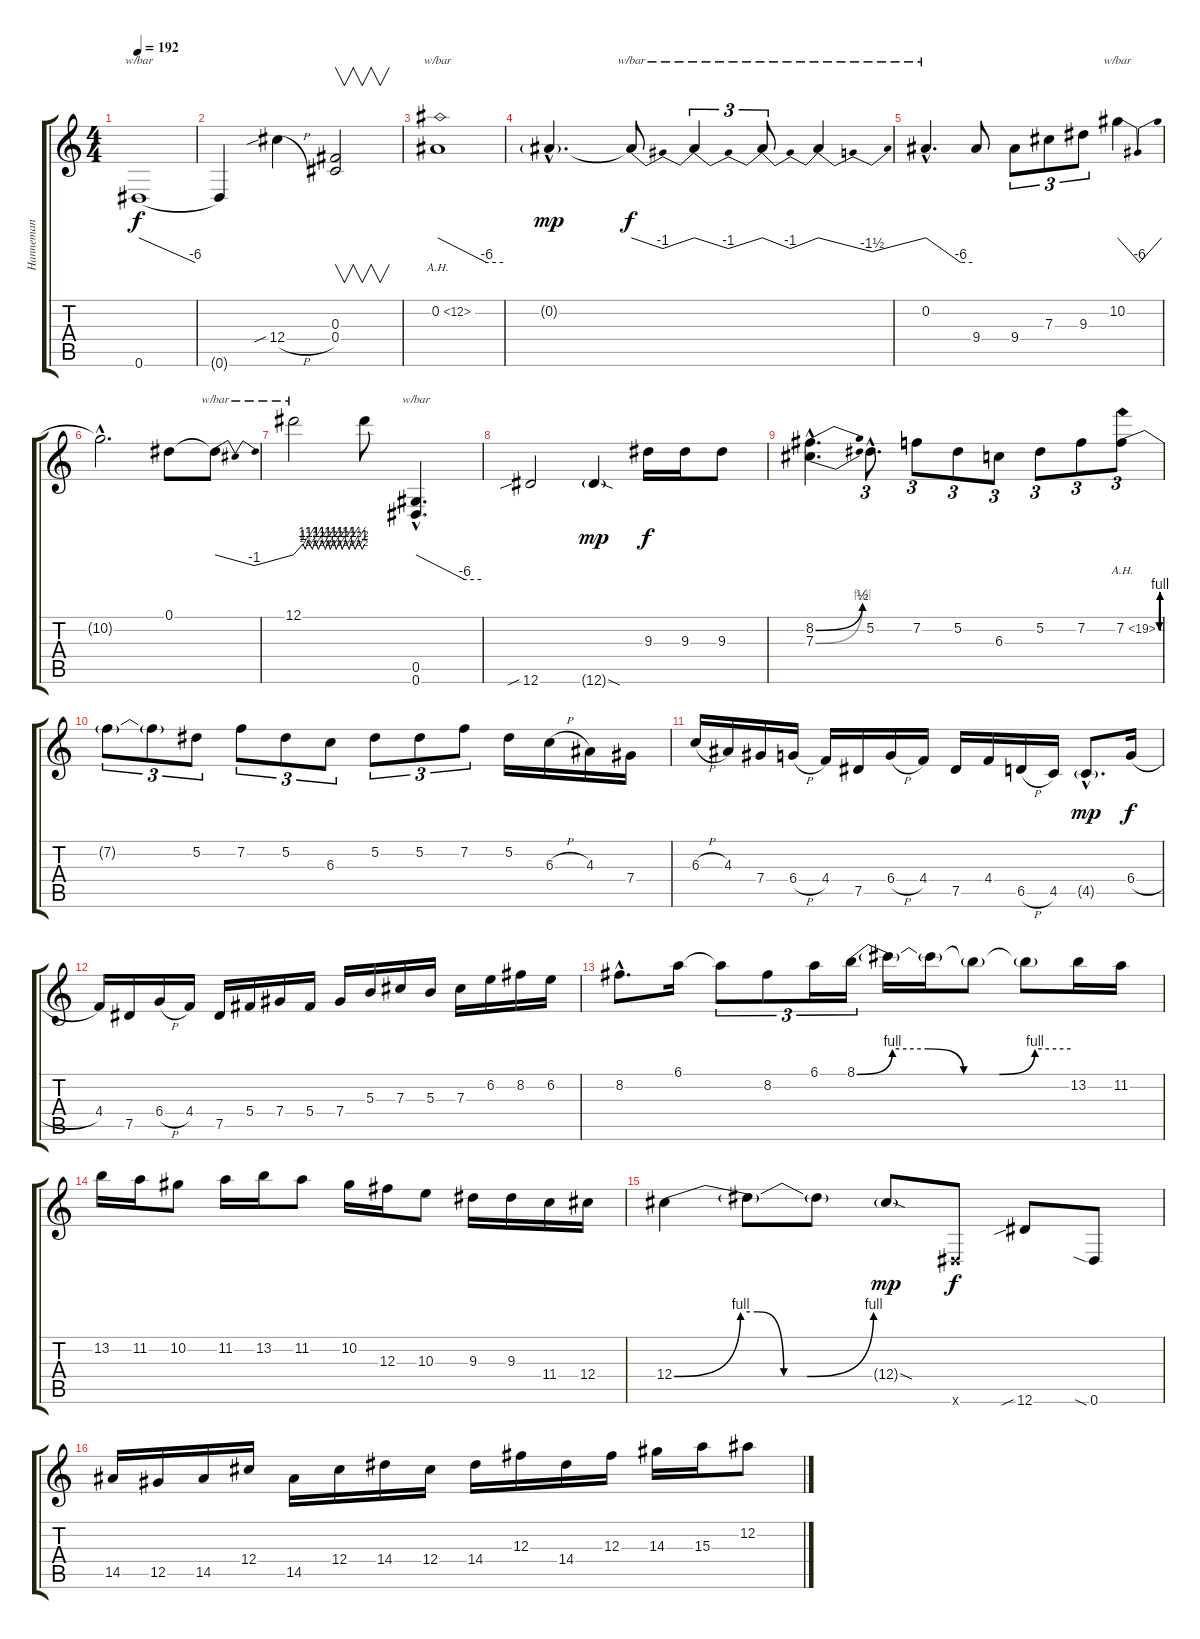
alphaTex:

\track (" Hanneman solo" " Hanneman ") {instrument distortionguitar}
\staff {score tabs}
\tuning (Eb4 Bb3 Gb3 Db3 Ab2 Eb2) {hide}
\ts (4 4)
\tempo 192
\clef g2
\ks c
0.6.1{tbe (dive default 0 0 60 -24) dy f} |
0.6{t}.4 12.4{sib h}.4 (0.3 0.4).2{v} |
0.2{ah 12}.1{tbe (custom default 0 0 45 -24 60 -24)} |
0.2{g hac}.4{d dy mp} 0.2{t}.8{tbe (dip default 0 0 30 -4 60 0) dy f} 0.2{t}.4{tu (3 2) tbe (dip default 0 0 30 -4 60 0)} 0.2{t}.8{tu (3 2) tbe (dip default 0 0 30 -4 60 0)} 0.2{t}.4{tbe (dip default 0 0 30 -6 60 0)} |
0.2{hac}.4{d tbe (custom default 0 0 45 -24 60 -24)} 9.4.8 9.4.8{tu (3 2)} 7.3.8{tu (3 2)} 9.3.8{tu (3 2)} 10.2.4{tbe (dip default 0 0 50 -24 60 0)} |
10.2{hac t}.2{d} 0.1.8 0.1{t}.8{tbe (dip default 0 0 30 -4 60 0)} |
12.1.2{tbe (custom default 0 0 8 4 10 2 12 6 16 2 18 6 21 2 24 6 27 2 29 6 31 2 34 6 36 2 39 6 41 2 44 6 47 2 49 6 52 2 55 6 58 2 60 4)} 12.1{t}.8 (0.5{hac} 0.6{hac}).4{d tbe (custom default 0 0 45 -24 60 -24)} |
12.6{sib}.2 12.6{sod g}.4{dy mp} 9.3.16{dy f} 9.3.16 9.3.8 |
(8.2{be (bend 0 0 60 2) hac} 7.3{be (bend 0 0 60 4) hac}).4{d} 5.2{hac}.8{d tu (3 2)} 7.2.8{tu (3 2)} 5.2.8{tu (3 2)} 6.3.8{tu (3 2)} 5.2.8{tu (3 2)} 7.2.8{tu (3 2)} 7.2{be (custom 0 0 15 4 30 4 45 0 60 0) ah 12}.8{tu (3 2)} |
7.2{t}.8{tu (3 2)} 7.2{t}.8{tu (3 2)} 5.2.8{tu (3 2)} 7.2.8{tu (3 2)} 5.2.8{tu (3 2)} 6.3.8{tu (3 2)} 5.2.8{tu (3 2)} 5.2.8{tu (3 2)} 7.2.8{tu (3 2)} 5.2.16 6.3{h}.16 4.3.16 7.4.16 |
6.3{h}.16 4.3.16 7.4.16 6.4{h}.16 4.4.16 7.5.16 6.4{h}.16 4.4.16 7.5.16 4.4.16 6.5{h}.16 4.5.16 4.5{g hac}.8{d dy mp} 6.4{h}.16{dy f} |
4.4.16 7.5.16 6.4{h}.16 4.4.16 7.5.16 5.4.16 7.4.16 5.4.16 7.4.16 5.3.16 7.3.16 5.3.16 7.3.16 6.2.16 8.2.16 6.2.16 |
8.2{hac}.8{d} 6.1.16 6.1{t}.8{tu (3 2)} 8.2.8{tu (3 2)} 6.1.16{tu (3 2)} 8.1{be (custom 0 0 10 4 20 4 30 0 40 0 50 4 60 4)}.16{tu (3 2)} 8.1{t}.16 8.1{t}.16 8.1{t}.8 8.1{t}.8 13.2.16 11.2.16 |
13.2.16 11.2.16 10.2.8 11.2.16 13.2.16 11.2.8 10.2.16 12.3.16 10.3.8 9.3.16 9.3.16 11.4.16 12.4.16 |
12.4{be (custom 0 0 20 4 25 4 33 0 40 0 60 4)}.4 12.4{t}.8 12.4{t}.8 12.4{sod g}.8{dy mp} 0.6{x}.8{dy f} 12.6{sib}.8 0.6{sia}.8 |
14.5.16 12.5.16 14.5.16 12.4.16 14.5.16 12.4.16 14.4.16 12.4.16 14.4.16 12.3.16 14.4.16 12.3.16 14.3.16 15.3.16 12.2.8
